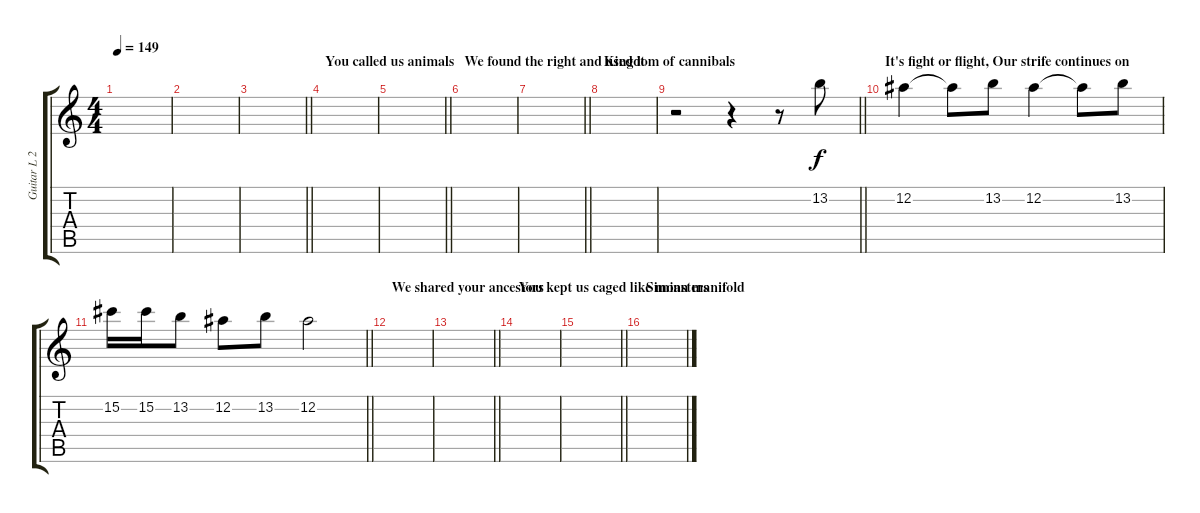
\track ("Guitar L 2" "Guitar L 2") {instrument distortionguitar}
\staff {score tabs}
\tuning (Eb4 Bb3 Gb3 Db3 Ab2 Eb2) {hide}
\ts (4 4)
\tempo 149
\clef g2
\ks c
|
|
\barLineRight lightlight
|
\section ("" "You called us animals")
|
\barLineRight lightlight
|
\section ("" "We found the right and used it ")
|
\barLineRight lightlight
|
\section ("" "Kingdom of cannibals ")
|
\barLineRight lightlight
r.2 r.4 r.8 13.2.8 |
\section ("" "It's fight or flight, Our strife continues on ")
12.2.4 12.2{t}.8 13.2.8 12.2.4 12.2{t}.8 13.2.8 |
\barLineRight lightlight
15.2.16 15.2.16 13.2.8 12.2.8 13.2.8 12.2.2 |
\section ("" "We shared your ancestors ")
|
\barLineRight lightlight
|
\section ("" "You kept us caged like monsters ")
|
\barLineRight lightlight
|
\section ("" "Simian manifold ")
